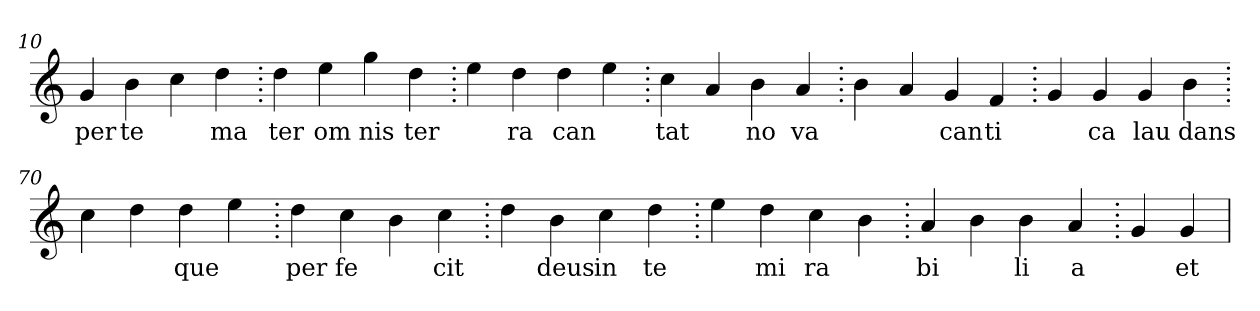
**kern	**text
*part1	*part1
*staff1	*staff1
*clefG2	*
=10.	=10.
4g	per
4b	te
4cc	.
4dd	ma
=20.	=20.
4dd	ter
4ee	om
4gg	nis
4dd	ter
=30.	=30.
4ee	.
4dd	ra
4dd	can
4ee	.
=40.	=40.
4cc	tat
4a	.
4b	no
4a	va
=50.	=50.
4b	.
4a	.
4g	can
4f	ti
=60.	=60.
4g	.
4g	ca
4g	lau
4b	dans
=70.	=70.
4cc	.
4dd	.
4dd	que
4ee	.
=80.	=80.
4dd	per
4cc	fe
4b	.
4cc	cit
=90.	=90.
4dd	.
4b	deus
4cc	in
4dd	te
=100.	=100.
4ee	.
4dd	mi
4cc	ra
4b	.
=110.	=110.
4a	bi
4b	.
4b	li
4a	a
=120.	=120.
4g	.
4g	et
=	=
*-	*-
